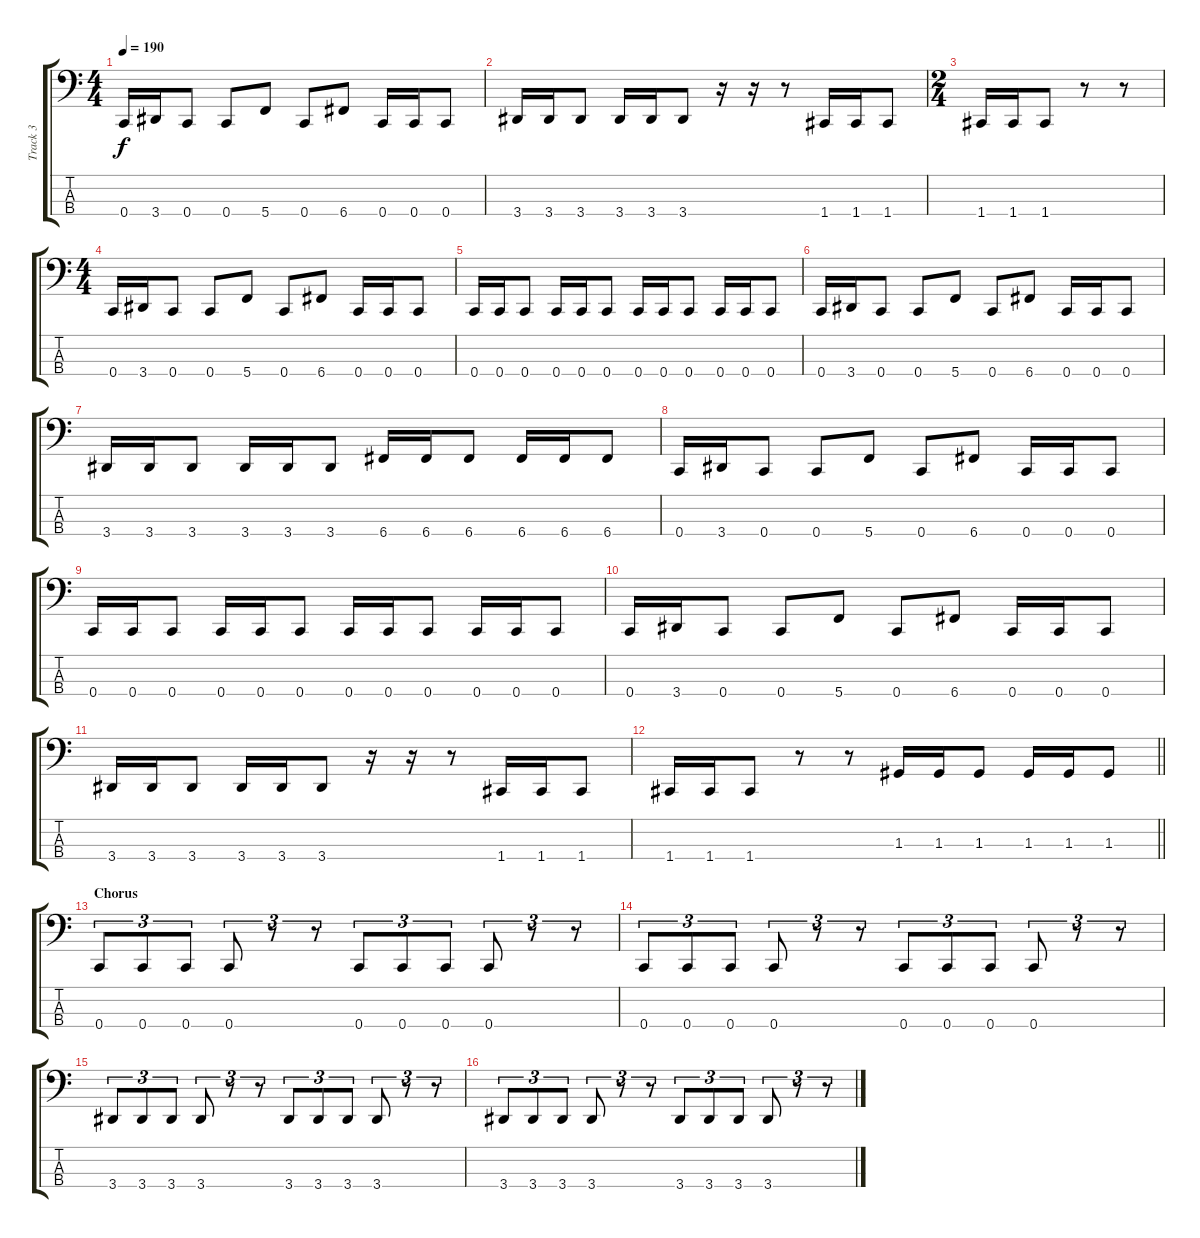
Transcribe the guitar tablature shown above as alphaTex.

\track ("Track 3" "Track 3") {instrument electricbassfinger}
\staff {score tabs}
\tuning (F2 C2 G1 C1) {hide}
\ts (4 4)
\tempo 190
\clef f4
\ks c
0.4.16{dy f} 3.4.16 0.4.8 0.4.8 5.4.8 0.4.8 6.4.8 0.4.16 0.4.16 0.4.8 |
3.4.16 3.4.16 3.4.8 3.4.16 3.4.16 3.4.8 r.16 r.16 r.8 1.4.16 1.4.16 1.4.8 |
\ts (2 4)
1.4.16 1.4.16 1.4.8 r.8 r.8 |
\ts (4 4)
0.4.16 3.4.16 0.4.8 0.4.8 5.4.8 0.4.8 6.4.8 0.4.16 0.4.16 0.4.8 |
0.4.16 0.4.16 0.4.8 0.4.16 0.4.16 0.4.8 0.4.16 0.4.16 0.4.8 0.4.16 0.4.16 0.4.8 |
0.4.16 3.4.16 0.4.8 0.4.8 5.4.8 0.4.8 6.4.8 0.4.16 0.4.16 0.4.8 |
3.4.16 3.4.16 3.4.8 3.4.16 3.4.16 3.4.8 6.4.16 6.4.16 6.4.8 6.4.16 6.4.16 6.4.8 |
0.4.16 3.4.16 0.4.8 0.4.8 5.4.8 0.4.8 6.4.8 0.4.16 0.4.16 0.4.8 |
0.4.16 0.4.16 0.4.8 0.4.16 0.4.16 0.4.8 0.4.16 0.4.16 0.4.8 0.4.16 0.4.16 0.4.8 |
0.4.16 3.4.16 0.4.8 0.4.8 5.4.8 0.4.8 6.4.8 0.4.16 0.4.16 0.4.8 |
3.4.16 3.4.16 3.4.8 3.4.16 3.4.16 3.4.8 r.16 r.16 r.8 1.4.16 1.4.16 1.4.8 |
\barLineRight lightlight
1.4.16 1.4.16 1.4.8 r.8 r.8 1.3.16 1.3.16 1.3.8 1.3.16 1.3.16 1.3.8 |
\section ("" "Chorus")
0.4.8{tu (3 2)} 0.4.8{tu (3 2)} 0.4.8{tu (3 2)} 0.4.8{tu (3 2)} r.8{tu (3 2)} r.8{tu (3 2)} 0.4.8{tu (3 2)} 0.4.8{tu (3 2)} 0.4.8{tu (3 2)} 0.4.8{tu (3 2)} r.8{tu (3 2)} r.8{tu (3 2)} |
0.4.8{tu (3 2)} 0.4.8{tu (3 2)} 0.4.8{tu (3 2)} 0.4.8{tu (3 2)} r.8{tu (3 2)} r.8{tu (3 2)} 0.4.8{tu (3 2)} 0.4.8{tu (3 2)} 0.4.8{tu (3 2)} 0.4.8{tu (3 2)} r.8{tu (3 2)} r.8{tu (3 2)} |
3.4.8{tu (3 2)} 3.4.8{tu (3 2)} 3.4.8{tu (3 2)} 3.4.8{tu (3 2)} r.8{tu (3 2)} r.8{tu (3 2)} 3.4.8{tu (3 2)} 3.4.8{tu (3 2)} 3.4.8{tu (3 2)} 3.4.8{tu (3 2)} r.8{tu (3 2)} r.8{tu (3 2)} |
3.4.8{tu (3 2)} 3.4.8{tu (3 2)} 3.4.8{tu (3 2)} 3.4.8{tu (3 2)} r.8{tu (3 2)} r.8{tu (3 2)} 3.4.8{tu (3 2)} 3.4.8{tu (3 2)} 3.4.8{tu (3 2)} 3.4.8{tu (3 2)} r.8{tu (3 2)} r.8{tu (3 2)}
